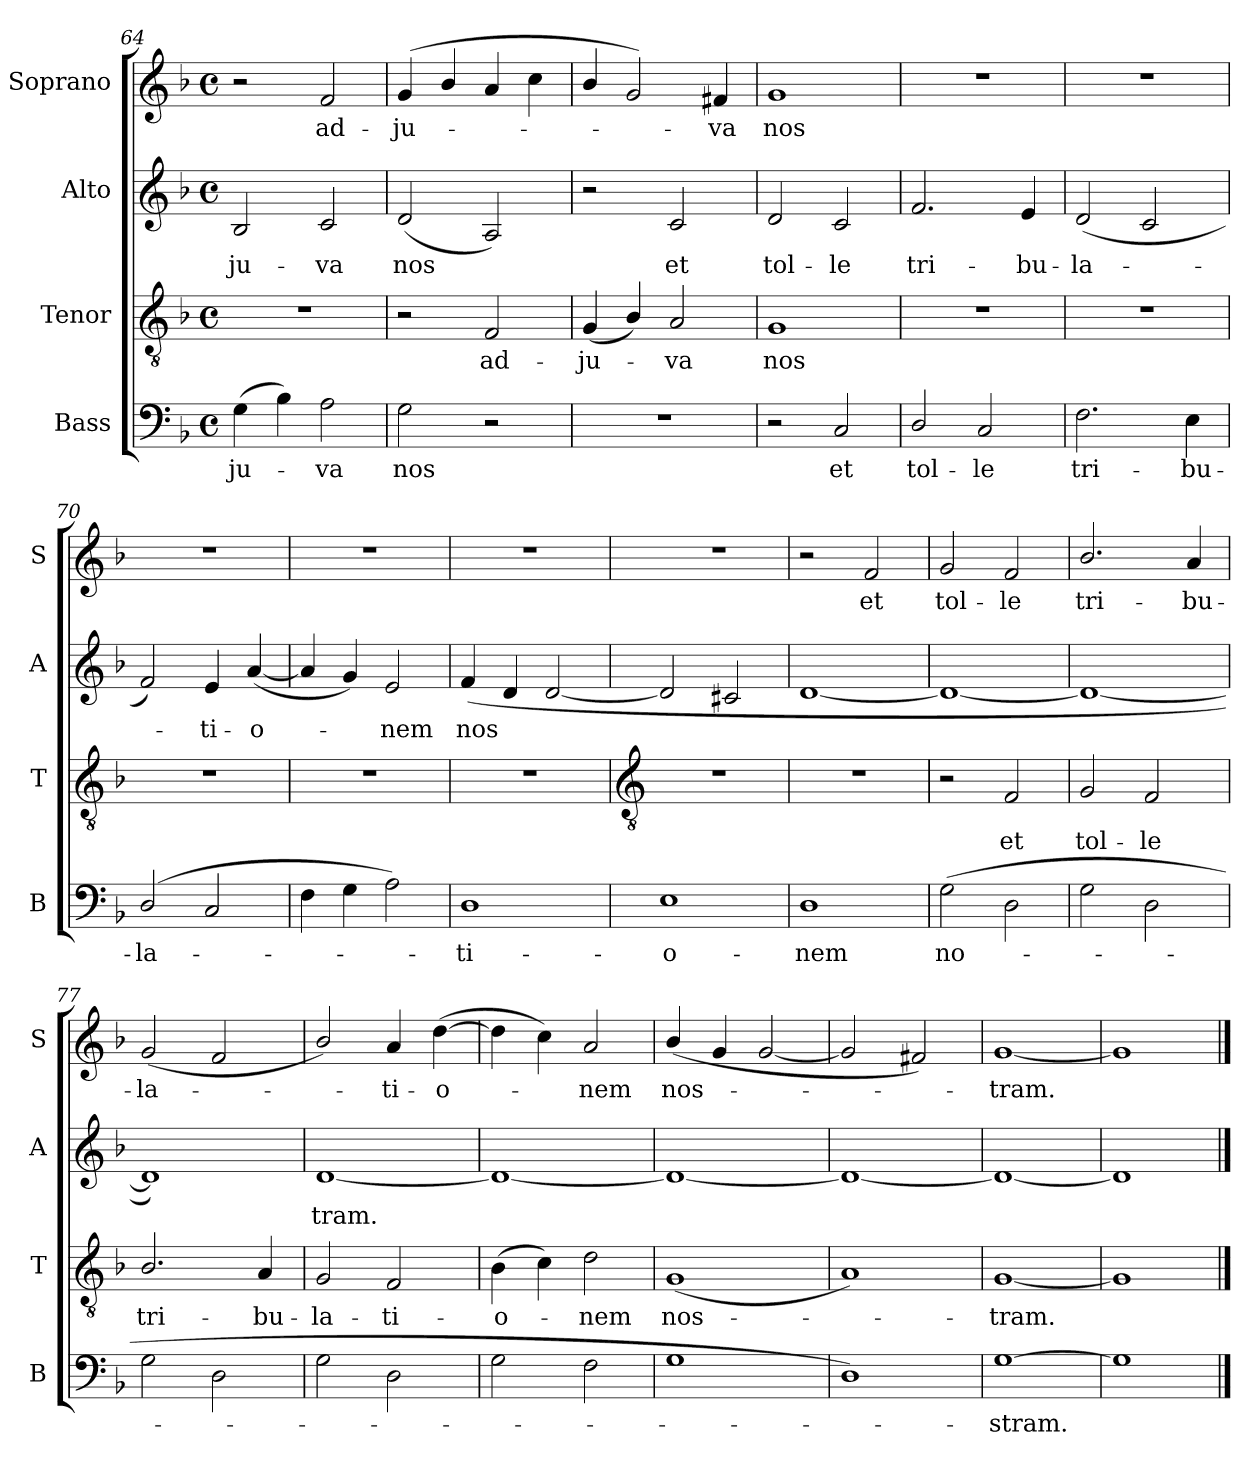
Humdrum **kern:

**kern	**text	**kern	**text	**kern	**text	**kern	**text
*part4	*part4	*part3	*part3	*part2	*part2	*part1	*part1
*staff4	*staff4	*staff3	*staff3	*staff2	*staff2	*staff1	*staff1
*I"Bass	*	*I"Tenor	*	*I"Alto	*	*I"Soprano	*
*I'B	*	*I'T	*	*I'A	*	*I'S	*
!!LO:LB:g=z
*clefF4	*	*clefGv2	*	*clefG2	*	*clefG2	*
*k[b-]	*	*k[b-]	*	*k[b-]	*	*k[b-]	*
*F:	*	*F:	*	*F:	*	*F:	*
*M4/4	*	*M4/4	*	*M4/4	*	*M4/4	*
*met(c)	*	*met(c)	*	*met(c)	*	*met(c)	*
=64	=64	=64	=64	=64	=64	=64	=64
!	!LO:LY:b	!	!	!	!LO:LY:b	!	!
(>4G	-ju-	1r	.	2B-	-ju-	2r	.
4B-)	.	.	.	.	.	.	.
!	!LO:LY:b	!	!	!	!LO:LY:b	!	!LO:LY:b
2A	va	.	.	2c	-va	2f	ad-
=65	=65	=65	=65	=65	=65	=65	=65
!	!LO:LY:b	!	!	!	!LO:LY:b	!	!LO:LY:b
2G	nos	2r	.	(<2d	nos	(<4g	-ju-
.	.	.	.	.	.	4b-/	.
!	!	!	!LO:LY:b	!	!	!	!
2r	.	2F	ad-	2A)	.	4a	.
.	.	.	.	.	.	4cc	.
=66	=66	=66	=66	=66	=66	=66	=66
!	!	!	!LO:LY:b	!	!	!	!
1r	.	(<4G	-ju-	2r	.	4b-/	.
.	.	4B-/)	.	.	.	2g)	.
!	!	!	!LO:LY:b	!	!LO:LY:b	!	!
.	.	2A	va	2c	et	.	.
!	!	!	!	!	!	!	!LO:LY:b
.	.	.	.	.	.	4f#X	va
=67	=67	=67	=67	=67	=67	=67	=67
!	!	!	!LO:LY:b	!	!LO:LY:b	!	!LO:LY:b
2r	.	1G	nos	2d	tol-	1g	nos
!	!LO:LY:b	!	!	!	!LO:LY:b	!	!
2C	et	.	.	2c	-le	.	.
=68	=68	=68	=68	=68	=68	=68	=68
!	!LO:LY:b	!	!	!	!LO:LY:b	!	!
2D/	tol-	1r	.	2.f	tri-	1r	.
!	!LO:LY:b	!	!	!	!	!	!
2C	-le	.	.	.	.	.	.
!	!	!	!	!	!LO:LY:b	!	!
.	.	.	.	4e	-bu-	.	.
=69	=69	=69	=69	=69	=69	=69	=69
!	!LO:LY:b	!	!	!	!LO:LY:b	!	!
2.F	tri-	1r	.	(<2d	-la-	1r	.
.	.	.	.	2c	.	.	.
!	!LO:LY:b	!	!	!	!	!	!
4E	-bu-	.	.	.	.	.	.
=70	=70	=70	=70	=70	=70	=70	=70
!	!LO:LY:b	!	!	!	!	!	!
(<2D/	-la-	1r	.	2f)	.	1r	.
!	!	!	!	!	!LO:LY:b	!	!
2C	.	.	.	4e	ti-	.	.
!	!	!	!	!	!LO:LY:b	!	!
.	.	.	.	(<[4a	-o-	.	.
=71	=71	=71	=71	=71	=71	=71	=71
4F	.	1r	.	4a]	.	1r	.
4G	.	.	.	4g)	.	.	.
!	!	!	!	!	!LO:LY:b	!	!
2A)	.	.	.	2e	nem	.	.
=72	=72	=72	=72	=72	=72	=72	=72
!	!LO:LY:b	!	!	!	!LO:LY:b	!	!
1D	ti-	1r	.	(<4f	nos	1r	.
.	.	.	.	4d	.	.	.
.	.	.	.	[2d	.	.	.
!!LO:LB:g=z
=73	=73	=73	=73	=73	=73	=73	=73
*	*	*clefGv2	*	*	*	*	*
!	!LO:LY:b	!	!	!	!	!	!
1E	-o-	1r	.	2d]	.	1r	.
.	.	.	.	2c#X	.	.	.
=74	=74	=74	=74	=74	=74	=74	=74
!	!LO:LY:b	!	!	!	!	!	!
1D	-nem	1r	.	[1d	.	2r	.
!	!	!	!	!	!	!	!LO:LY:b
.	.	.	.	.	.	2f	et
=75	=75	=75	=75	=75	=75	=75	=75
!	!LO:LY:b	!	!	!	!	!	!LO:LY:b
(>2G	no-	2r	.	1d_	.	2g	tol-
!	!	!	!LO:LY:b	!	!	!	!LO:LY:b
2D	.	2F	et	.	.	2f	-le
=76	=76	=76	=76	=76	=76	=76	=76
!	!	!	!LO:LY:b	!	!	!	!LO:LY:b
2G	.	2G	tol-	1d_	.	2.b-/	tri-
!	!	!	!LO:LY:b	!	!	!	!
2D	.	2F	-le	.	.	.	.
!	!	!	!	!	!	!	!LO:LY:b
.	.	.	.	.	.	4a	-bu-
=77	=77	=77	=77	=77	=77	=77	=77
!	!	!	!LO:LY:b	!	!	!	!LO:LY:b
2G	.	2.B-/	tri-	1d])	.	(<2g	-la-
2D	.	.	.	.	.	2f	.
!	!	!	!LO:LY:b	!	!	!	!
.	.	4A	-bu-	.	.	.	.
=78	=78	=78	=78	=78	=78	=78	=78
!	!	!	!LO:LY:b	!	!LO:LY:b	!	!
2G	.	2G	-la-	[1d	tram.	2b-/)	.
!	!	!	!LO:LY:b	!	!	!	!LO:LY:b
2D	.	2F	-ti-	.	.	4a	ti-
!	!	!	!	!	!	!	!LO:LY:b
.	.	.	.	.	.	(>[4dd	-o-
=79	=79	=79	=79	=79	=79	=79	=79
!	!	!	!LO:LY:b	!	!	!	!
2G	.	(>4B-	-o-	1d_	.	4dd]	.
.	.	4c)	.	.	.	4cc)	.
!	!	!	!LO:LY:b	!	!	!	!LO:LY:b
2F	.	2d	nem	.	.	2a	nem
=80	=80	=80	=80	=80	=80	=80	=80
!	!	!	!LO:LY:b	!	!	!	!LO:LY:b
1G	.	(<1G	nos-	1d_	.	(<4b-/	nos-
.	.	.	.	.	.	4g	.
.	.	.	.	.	.	[2g	.
=81	=81	=81	=81	=81	=81	=81	=81
1D)	.	1A)	.	1d_	.	2g]	.
.	.	.	.	.	.	2f#X)	.
=82	=82	=82	=82	=82	=82	=82	=82
!	!LO:LY:b	!	!LO:LY:b	!	!	!	!LO:LY:b
[1G	stram.	[1G	tram.	1d_	.	[1g	tram.
=83	=83	=83	=83	=83	=83	=83	=83
1G]	.	1G]	.	1d]	.	1g]	.
==	==	==	==	==	==	==	==
*-	*-	*-	*-	*-	*-	*-	*-
